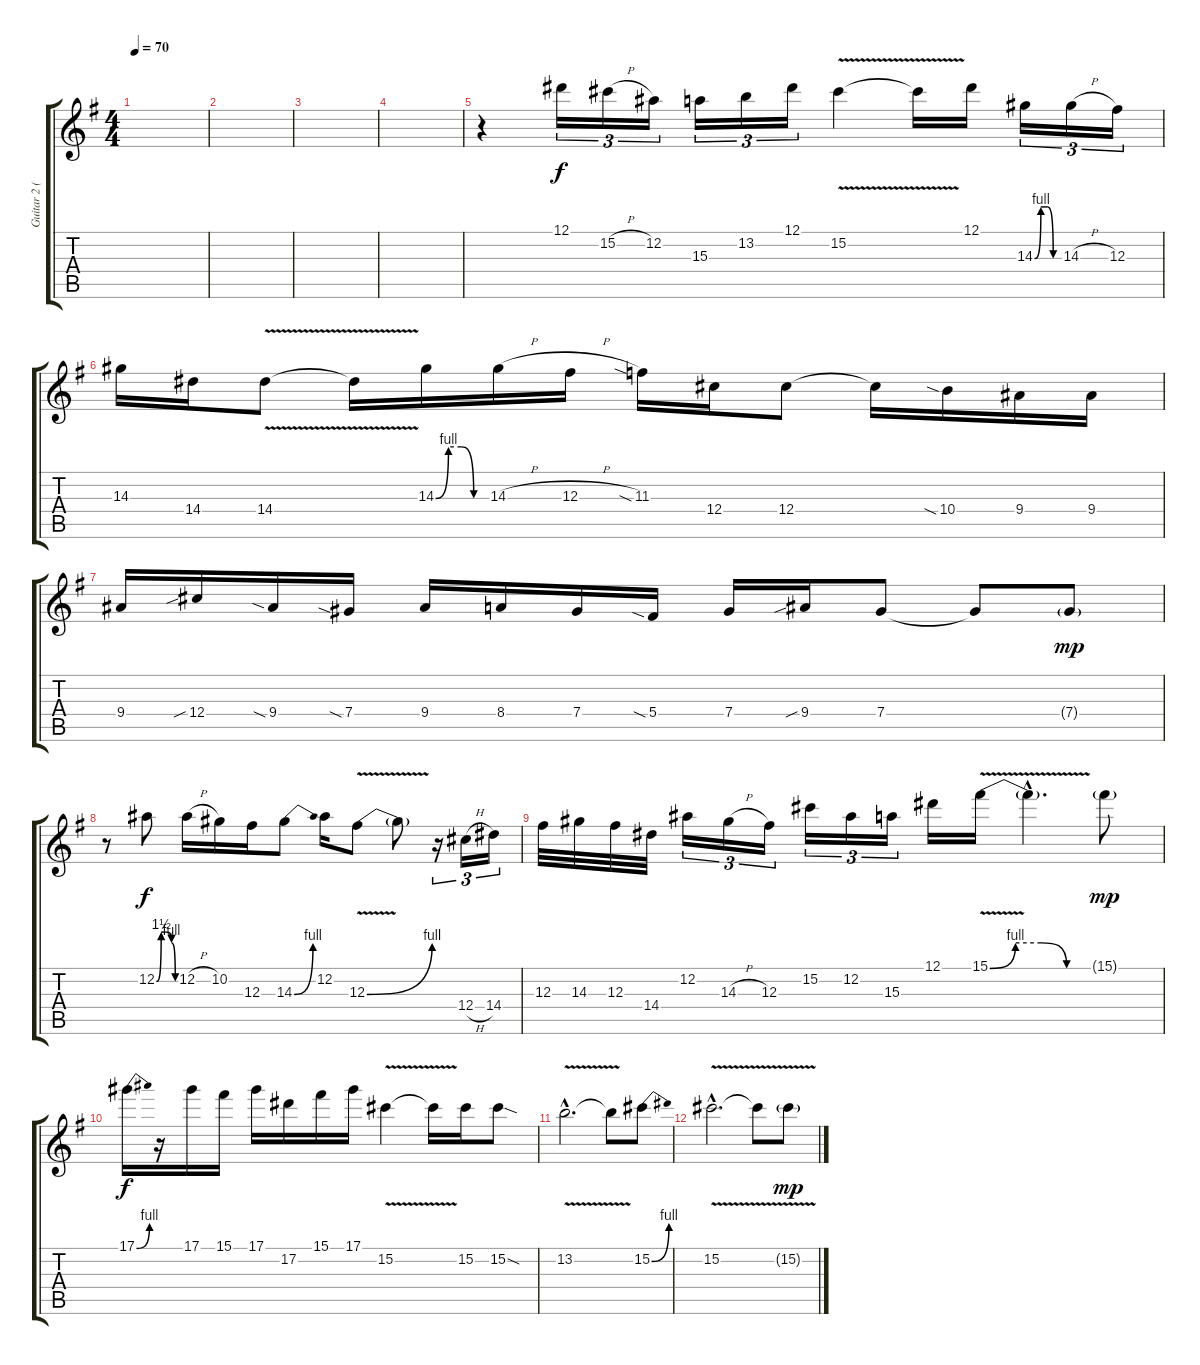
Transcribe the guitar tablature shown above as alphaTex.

\track ("Guitar 2 (Solo)" "Guitar 2 (") {instrument overdrivenguitar}
\staff {score tabs}
\tuning (Eb4 Bb3 Gb3 Db3 Ab2 Eb2) {hide}
\ts (4 4)
\tempo 70
\clef g2
\ks g
|
|
|
|
r.4 12.1.16{tu (3 2)} 15.2{h}.16{tu (3 2)} 12.2.16{tu (3 2)} 15.3.16{tu (3 2)} 13.2.16{tu (3 2)} 12.1.16{tu (3 2)} 15.2{v}.4 15.2{t}.16 12.1.16 14.3{be (custom 0 0 15 4 30 4 45 0 60 0)}.16{tu (3 2)} 14.3{h}.16{tu (3 2)} 12.3.16{tu (3 2)} |
14.3.16 14.4.16 14.4{v}.8 14.4{t}.16 14.3{be (custom 0 0 15 4 30 4 45 0 60 0)}.16 14.3{h}.16 12.3{h}.16 11.3{sia}.16 12.4.16 12.4.8 12.4{t}.16 10.4{sia}.16 9.4.16 9.4.16 |
9.4.16 12.4{sib}.16 9.4{sia}.16 7.4{sia}.16 9.4.16 8.4.16 7.4.16 5.4{sia}.16 7.4.16 9.4{sib}.16 7.4.8 7.4{t}.8 7.4{g}.8{dy mp} |
r.8 12.2{be (custom 0 0 15 6 30 6 48 4 60 0)}.8{dy f} 12.2{h}.16 10.2.16 12.3.16 14.3{be (bend 0 0 60 4)}.8 12.2.16 12.3{be (bend 0 0 60 4) v}.8 12.3{t}.8 r.16{tu (3 2)} 12.4{h}.16{tu (3 2)} 14.4.16{tu (3 2)} |
12.3.32 14.3.32 12.3.32 14.4.32 12.2.16{tu (3 2)} 14.3{h}.16{tu (3 2)} 12.3.16{tu (3 2)} 15.2.16{tu (3 2)} 12.2.16{tu (3 2)} 15.3.16{tu (3 2)} 12.1.16 15.1{be (custom 0 0 15 4 30 4 45 0 60 0) v}.16 15.1{hac t}.4{d} 15.1{g}.8{dy mp} |
17.1{be (bend 0 0 60 4)}.16{dy f} r.16 17.1.16 15.1.16 17.1.16 17.2.16 15.1.16 17.1.16 15.2{v}.4 15.2{t}.16 15.2.16 15.2{sod}.8 |
13.2{v hac}.2{d} 13.2{t}.8 15.2{be (bend 0 0 60 4)}.8 |
15.2{v hac}.2{d} 15.2{t}.8 15.2{v g}.8{dy mp}
